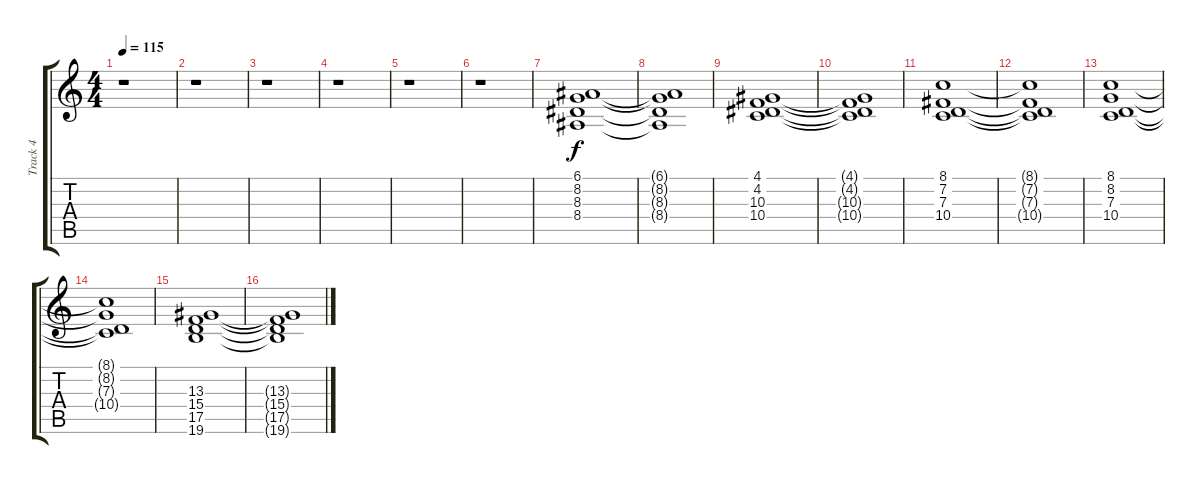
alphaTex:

\track ("Track 4" "Track 4") {instrument stringensemble1}
\staff {score tabs}
\tuning (E4 B3 G3 D3 A2 E2) {hide}
\ts (4 4)
\tempo 115
\clef g2
\ks c
r.1{dy f} |
r.1 |
r.1 |
r.1 |
r.1 |
r.1 |
(6.1 8.2 8.3 8.4).1 |
(6.1{t} 8.2{t} 8.3{t} 8.4{t}).1 |
(4.1 4.2 10.3 10.4).1 |
(4.1{t} 4.2{t} 10.3{t} 10.4{t}).1 |
(8.1 7.2 7.3 10.4).1 |
(8.1{t} 7.2{t} 7.3{t} 10.4{t}).1 |
(8.1 8.2 7.3 10.4).1 |
(8.1{t} 8.2{t} 7.3{t} 10.4{t}).1 |
(13.3 15.4 17.5 19.6).1 |
(13.3{t} 15.4{t} 17.5{t} 19.6{t}).1
